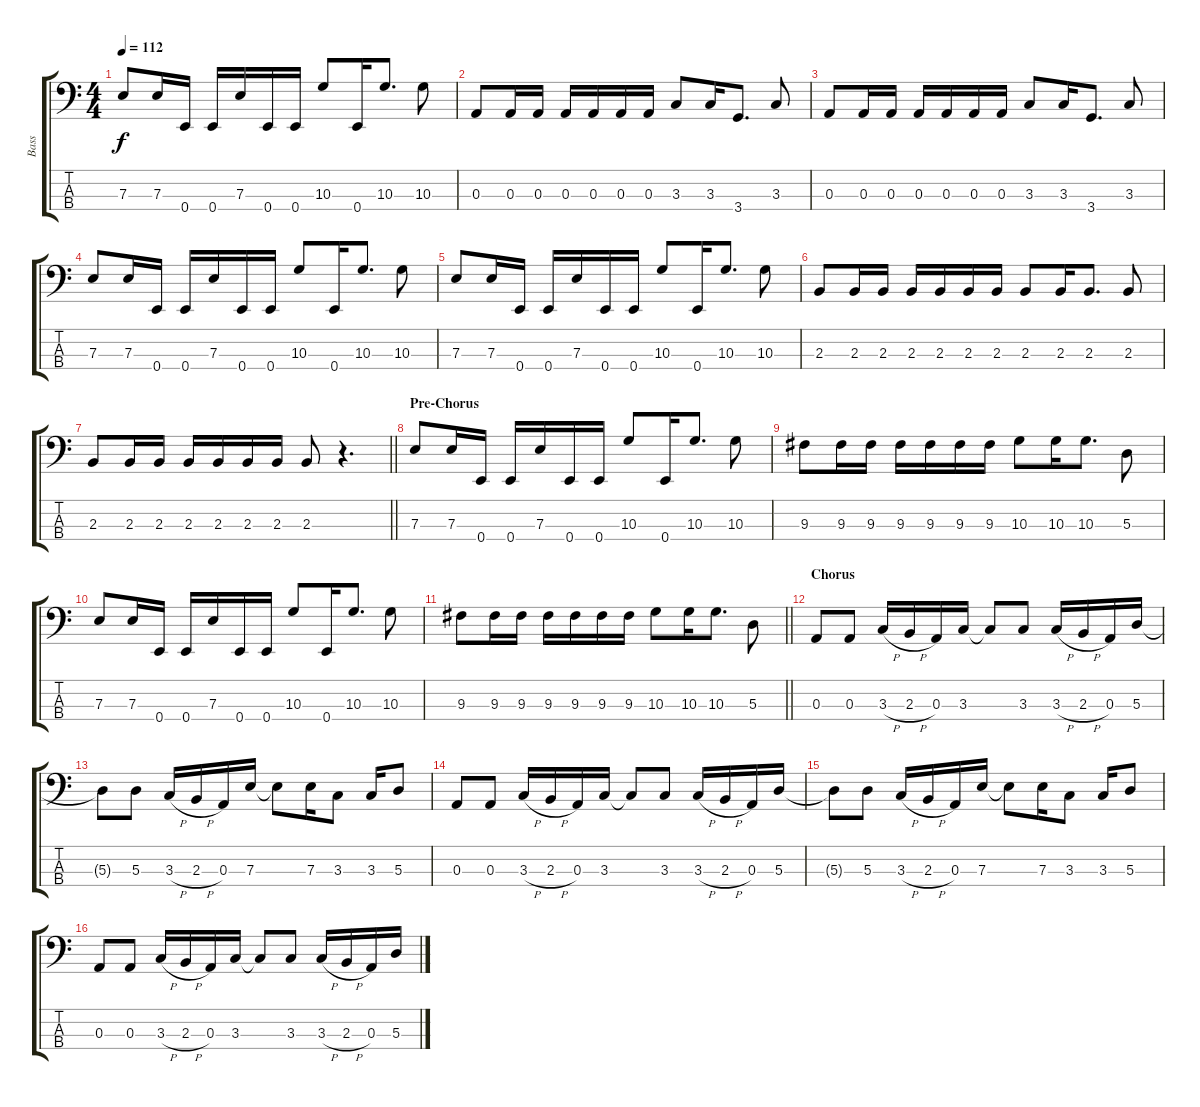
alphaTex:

\track ("Bass" "Bass") {instrument electricbassfinger}
\staff {score tabs}
\tuning (G2 D2 A1 E1) {hide}
\ts (4 4)
\tempo 112
\clef f4
\ks c
7.3.8{dy f} 7.3.16 0.4.16 0.4.16 7.3.16 0.4.16 0.4.16 10.3.8 0.4.16 10.3.8{d} 10.3.8 |
0.3.8 0.3.16 0.3.16 0.3.16 0.3.16 0.3.16 0.3.16 3.3.8 3.3.16 3.4.8{d} 3.3.8 |
0.3.8 0.3.16 0.3.16 0.3.16 0.3.16 0.3.16 0.3.16 3.3.8 3.3.16 3.4.8{d} 3.3.8 |
7.3.8 7.3.16 0.4.16 0.4.16 7.3.16 0.4.16 0.4.16 10.3.8 0.4.16 10.3.8{d} 10.3.8 |
7.3.8 7.3.16 0.4.16 0.4.16 7.3.16 0.4.16 0.4.16 10.3.8 0.4.16 10.3.8{d} 10.3.8 |
2.3.8 2.3.16 2.3.16 2.3.16 2.3.16 2.3.16 2.3.16 2.3.8 2.3.16 2.3.8{d} 2.3.8 |
\barLineRight lightlight
2.3.8 2.3.16 2.3.16 2.3.16 2.3.16 2.3.16 2.3.16 2.3.8 r.4{d} |
\section ("" "Pre-Chorus")
7.3.8 7.3.16 0.4.16 0.4.16 7.3.16 0.4.16 0.4.16 10.3.8 0.4.16 10.3.8{d} 10.3.8 |
9.3.8 9.3.16 9.3.16 9.3.16 9.3.16 9.3.16 9.3.16 10.3.8 10.3.16 10.3.8{d} 5.3.8 |
7.3.8 7.3.16 0.4.16 0.4.16 7.3.16 0.4.16 0.4.16 10.3.8 0.4.16 10.3.8{d} 10.3.8 |
\barLineRight lightlight
9.3.8 9.3.16 9.3.16 9.3.16 9.3.16 9.3.16 9.3.16 10.3.8 10.3.16 10.3.8{d} 5.3.8 |
\section ("" "Chorus")
0.3.8 0.3.8 3.3{h}.16 2.3{h}.16 0.3.16 3.3.16 3.3{t}.8 3.3.8 3.3{h}.16 2.3{h}.16 0.3.16 5.3.16 |
5.3{t}.8 5.3.8 3.3{h}.16 2.3{h}.16 0.3.16 7.3.16 7.3{t}.8 7.3.16 3.3.8 3.3.16 5.3.8 |
0.3.8 0.3.8 3.3{h}.16 2.3{h}.16 0.3.16 3.3.16 3.3{t}.8 3.3.8 3.3{h}.16 2.3{h}.16 0.3.16 5.3.16 |
5.3{t}.8 5.3.8 3.3{h}.16 2.3{h}.16 0.3.16 7.3.16 7.3{t}.8 7.3.16 3.3.8 3.3.16 5.3.8 |
0.3.8 0.3.8 3.3{h}.16 2.3{h}.16 0.3.16 3.3.16 3.3{t}.8 3.3.8 3.3{h}.16 2.3{h}.16 0.3.16 5.3.16
